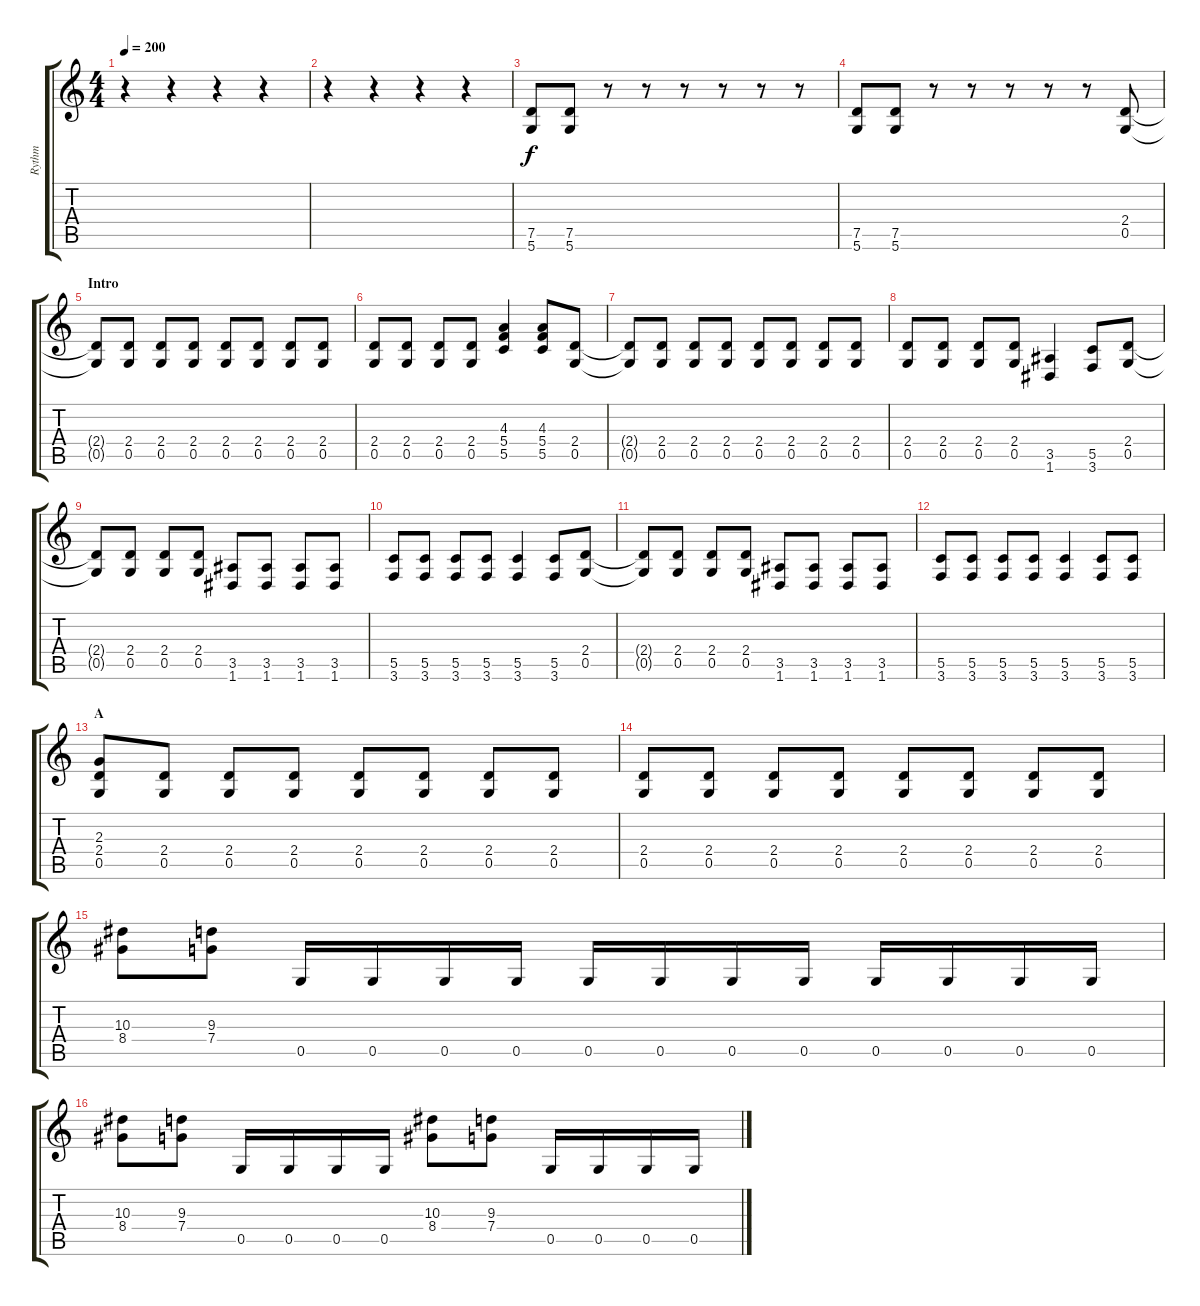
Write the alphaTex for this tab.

\track ("Rythm" "Rythm") {instrument distortionguitar}
\staff {score tabs}
\tuning (D4 A3 F3 C3 G2 D2) {hide}
\ts (4 4)
\tempo 200
\clef g2
\ks c
r.4{dy f instrument distortionguitar} r.4 r.4 r.4 |
r.4 r.4 r.4 r.4 |
(7.5 5.6).8 (7.5 5.6).8 r.8 r.8 r.8 r.8 r.8 r.8 |
(7.5 5.6).8 (7.5 5.6).8 r.8 r.8 r.8 r.8 r.8 (2.4 0.5).8 |
\section ("" "Intro")
(2.4{t} 0.5{t}).8 (2.4 0.5).8 (2.4 0.5).8 (2.4 0.5).8 (2.4 0.5).8 (2.4 0.5).8 (2.4 0.5).8 (2.4 0.5).8 |
(2.4 0.5).8 (2.4 0.5).8 (2.4 0.5).8 (2.4 0.5).8 (4.3 5.4 5.5).4 (4.3 5.4 5.5).8 (2.4 0.5).8 |
(2.4{t} 0.5{t}).8 (2.4 0.5).8 (2.4 0.5).8 (2.4 0.5).8 (2.4 0.5).8 (2.4 0.5).8 (2.4 0.5).8 (2.4 0.5).8 |
(2.4 0.5).8 (2.4 0.5).8 (2.4 0.5).8 (2.4 0.5).8 (3.5 1.6).4 (5.5 3.6).8 (2.4 0.5).8 |
(2.4{t} 0.5{t}).8 (2.4 0.5).8 (2.4 0.5).8 (2.4 0.5).8 (3.5 1.6).8 (3.5 1.6).8 (3.5 1.6).8 (3.5 1.6).8 |
(5.5 3.6).8 (5.5 3.6).8 (5.5 3.6).8 (5.5 3.6).8 (5.5 3.6).4 (5.5 3.6).8 (2.4 0.5).8 |
(2.4{t} 0.5{t}).8 (2.4 0.5).8 (2.4 0.5).8 (2.4 0.5).8 (3.5 1.6).8 (3.5 1.6).8 (3.5 1.6).8 (3.5 1.6).8 |
(5.5 3.6).8 (5.5 3.6).8 (5.5 3.6).8 (5.5 3.6).8 (5.5 3.6).4 (5.5 3.6).8 (5.5 3.6).8 |
\section ("" "A")
(2.3 2.4 0.5).8 (2.4 0.5).8 (2.4 0.5).8 (2.4 0.5).8 (2.4 0.5).8 (2.4 0.5).8 (2.4 0.5).8 (2.4 0.5).8 |
(2.4 0.5).8 (2.4 0.5).8 (2.4 0.5).8 (2.4 0.5).8 (2.4 0.5).8 (2.4 0.5).8 (2.4 0.5).8 (2.4 0.5).8 |
(10.3 8.4).8 (9.3 7.4).8 0.5.16 0.5.16 0.5.16 0.5.16 0.5.16 0.5.16 0.5.16 0.5.16 0.5.16 0.5.16 0.5.16 0.5.16 |
(10.3 8.4).8 (9.3 7.4).8 0.5.16 0.5.16 0.5.16 0.5.16 (10.3 8.4).8 (9.3 7.4).8 0.5.16 0.5.16 0.5.16 0.5.16
